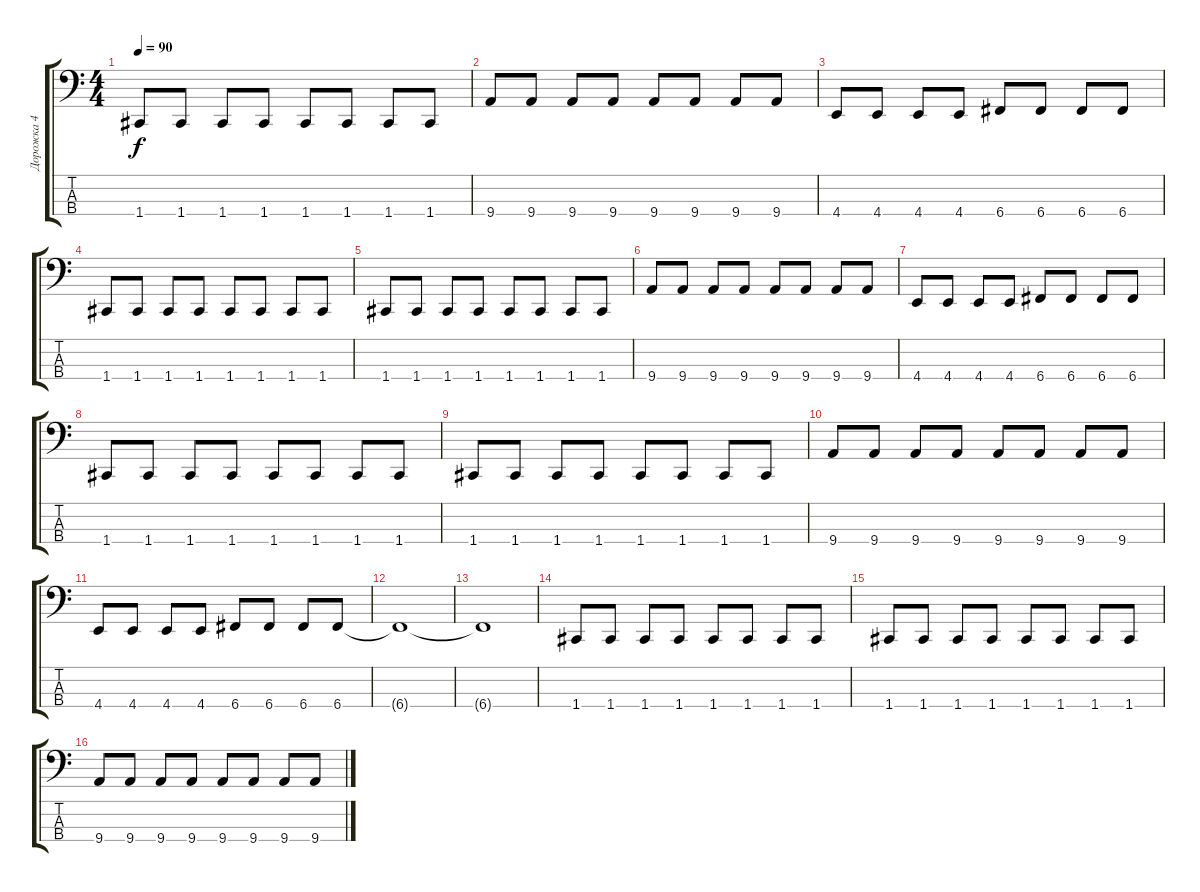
\track ("Дорожка 4" "Дорожка 4") {instrument electricbasspick}
\staff {score tabs}
\tuning (F2 C2 G1 C1) {hide}
\ts (4 4)
\tempo 90
\clef f4
\ks c
1.4.8{dy f} 1.4.8 1.4.8 1.4.8 1.4.8 1.4.8 1.4.8 1.4.8 |
9.4.8 9.4.8 9.4.8 9.4.8 9.4.8 9.4.8 9.4.8 9.4.8 |
4.4.8 4.4.8 4.4.8 4.4.8 6.4.8 6.4.8 6.4.8 6.4.8 |
1.4.8 1.4.8 1.4.8 1.4.8 1.4.8 1.4.8 1.4.8 1.4.8 |
1.4.8 1.4.8 1.4.8 1.4.8 1.4.8 1.4.8 1.4.8 1.4.8 |
9.4.8 9.4.8 9.4.8 9.4.8 9.4.8 9.4.8 9.4.8 9.4.8 |
4.4.8 4.4.8 4.4.8 4.4.8 6.4.8 6.4.8 6.4.8 6.4.8 |
1.4.8 1.4.8 1.4.8 1.4.8 1.4.8 1.4.8 1.4.8 1.4.8 |
1.4.8 1.4.8 1.4.8 1.4.8 1.4.8 1.4.8 1.4.8 1.4.8 |
9.4.8 9.4.8 9.4.8 9.4.8 9.4.8 9.4.8 9.4.8 9.4.8 |
4.4.8 4.4.8 4.4.8 4.4.8 6.4.8 6.4.8 6.4.8 6.4.8 |
6.4{t}.1 |
6.4{t}.1 |
1.4.8 1.4.8 1.4.8 1.4.8 1.4.8 1.4.8 1.4.8 1.4.8 |
1.4.8 1.4.8 1.4.8 1.4.8 1.4.8 1.4.8 1.4.8 1.4.8 |
9.4.8 9.4.8 9.4.8 9.4.8 9.4.8 9.4.8 9.4.8 9.4.8
